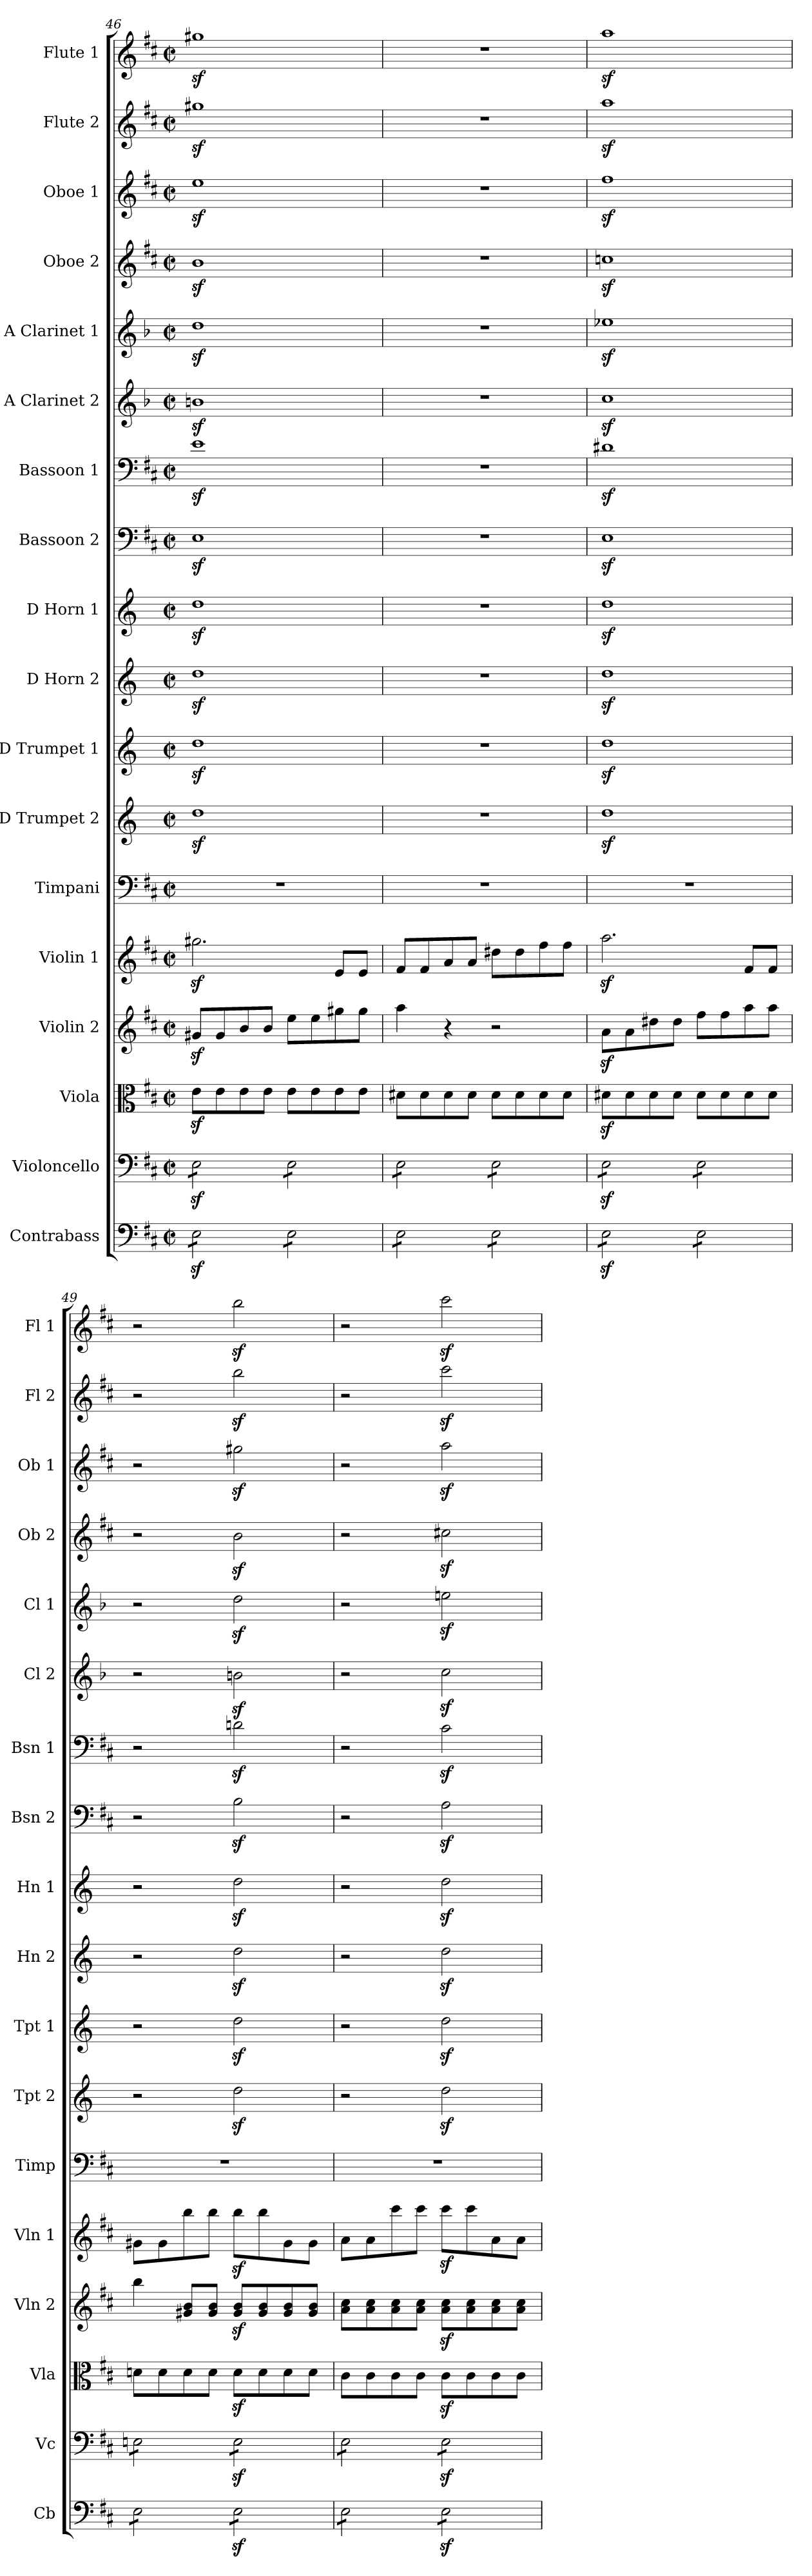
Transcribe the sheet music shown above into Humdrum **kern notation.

**kern	**kern	**kern	**kern	**kern	**kern	**kern	**kern	**kern	**kern	**kern	**kern	**kern	**kern	**kern	**kern	**kern	**kern
*part18	*part17	*part16	*part15	*part14	*part13	*part12	*part11	*part10	*part9	*part8	*part7	*part6	*part5	*part4	*part3	*part2	*part1
*staff18	*staff17	*staff16	*staff15	*staff14	*staff13	*staff12	*staff11	*staff10	*staff9	*staff8	*staff7	*staff6	*staff5	*staff4	*staff3	*staff2	*staff1
*I"Contrabass	*I"Violoncello	*I"Viola	*I"Violin 2	*I"Violin 1	*I"Timpani	*I"D Trumpet 2	*I"D Trumpet 1	*I"D Horn 2	*I"D Horn 1	*I"Bassoon 2	*I"Bassoon 1	*I"A Clarinet 2	*I"A Clarinet 1	*I"Oboe 2	*I"Oboe 1	*I"Flute 2	*I"Flute 1
*I'Cb	*I'Vc	*I'Vla	*I'Vln 2	*I'Vln 1	*I'Timp	*I'Tpt 2	*I'Tpt 1	*I'Hn 2	*I'Hn 1	*I'Bsn 2	*I'Bsn 1	*I'Cl 2	*I'Cl 1	*I'Ob 2	*I'Ob 1	*I'Fl 2	*I'Fl 1
*clefF4	*clefF4	*clefC3	*clefG2	*clefG2	*clefF4	*clefG2	*clefG2	*clefG2	*clefG2	*clefF4	*clefF4	*clefG2	*clefG2	*clefG2	*clefG2	*clefG2	*clefG2
*ITrd7c12	*	*	*	*	*	*ITrd-1c-2	*ITrd-1c-2	*ITrd6c10	*ITrd6c10	*	*	*ITrd2c3	*ITrd2c3	*	*	*	*
*k[f#c#]	*k[f#c#]	*k[f#c#]	*k[f#c#]	*k[f#c#]	*k[f#c#]	*k[f#c#]	*k[f#c#]	*k[f#c#]	*k[f#c#]	*k[f#c#]	*k[f#c#]	*k[f#c#]	*k[f#c#]	*k[f#c#]	*k[f#c#]	*k[f#c#]	*k[f#c#]
*M2/2	*M2/2	*M2/2	*M2/2	*M2/2	*M2/2	*M2/2	*M2/2	*M2/2	*M2/2	*M2/2	*M2/2	*M2/2	*M2/2	*M2/2	*M2/2	*M2/2	*M2/2
*met(c|)	*met(c|)	*met(c|)	*met(c|)	*met(c|)	*met(c|)	*met(c|)	*met(c|)	*met(c|)	*met(c|)	*met(c|)	*met(c|)	*met(c|)	*met(c|)	*met(c|)	*met(c|)	*met(c|)	*met(c|)
=46	=46	=46	=46	=46	=46	=46	=46	=46	=46	=46	=46	=46	=46	=46	=46	=46	=46
*tremolo	*	*	*	*	*	*	*	*	*	*	*	*	*	*	*	*	*
*	*tremolo	*	*	*	*	*	*	*	*	*	*	*	*	*	*	*	*
8EEz<\L	8Ez<\L	8ez<\L	8g#Xz</L	2.gg#Xz<\	1r	1eez<	1eez<	1ez<	1ez<	1Ez<	1ez<	1g#Xz<	1bz<	1bz<	1eez<	1gg#Xz<	1gg#Xz<
8EEz<\	8Ez<\	8e\	8g#/	.	.	.	.	.	.	.	.	.	.	.	.	.	.
8EEz<\	8Ez<\	8e\	8b/	.	.	.	.	.	.	.	.	.	.	.	.	.	.
8EEz<\J	8Ez<\J	8e\J	8b/J	.	.	.	.	.	.	.	.	.	.	.	.	.	.
8EE\L	8E\L	8e\L	8ee\L	.	.	.	.	.	.	.	.	.	.	.	.	.	.
8EE\	8E\	8e\	8ee\	.	.	.	.	.	.	.	.	.	.	.	.	.	.
8EE\	8E\	8e\	8gg#X\	8e/L	.	.	.	.	.	.	.	.	.	.	.	.	.
8EE\J	8E\J	8e\J	8gg#\J	8e/J	.	.	.	.	.	.	.	.	.	.	.	.	.
=47	=47	=47	=47	=47	=47	=47	=47	=47	=47	=47	=47	=47	=47	=47	=47	=47	=47
8EE\L	8E\L	8d#X\L	4aa\	8f#/L	1r	1r	1r	1r	1r	1r	1r	1r	1r	1r	1r	1r	1r
8EE\	8E\	8d#\	.	8f#/	.	.	.	.	.	.	.	.	.	.	.	.	.
8EE\	8E\	8d#\	4r	8a/	.	.	.	.	.	.	.	.	.	.	.	.	.
8EE\J	8E\J	8d#\J	.	8a/J	.	.	.	.	.	.	.	.	.	.	.	.	.
8EE\L	8E\L	8d#\L	2r	8dd#X\L	.	.	.	.	.	.	.	.	.	.	.	.	.
8EE\	8E\	8d#\	.	8dd#\	.	.	.	.	.	.	.	.	.	.	.	.	.
8EE\	8E\	8d#\	.	8ff#\	.	.	.	.	.	.	.	.	.	.	.	.	.
8EE\J	8E\J	8d#\J	.	8ff#\J	.	.	.	.	.	.	.	.	.	.	.	.	.
!!LO:PB:g=z
=48	=48	=48	=48	=48	=48	=48	=48	=48	=48	=48	=48	=48	=48	=48	=48	=48	=48
8EEz<\L	8Ez<\L	8d#Xz<\L	8az<\L	2.aaz<\	1r	1eez<	1eez<	1ez<	1ez<	1Ez<	1d#Xz<	1az<	1ccnz<	1ccnz<	1ff#z<	1aaz<	1aaz<
8EEz<\	8Ez<\	8d#\	8a\	.	.	.	.	.	.	.	.	.	.	.	.	.	.
8EEz<\	8Ez<\	8d#\	8dd#X\	.	.	.	.	.	.	.	.	.	.	.	.	.	.
8EEz<\J	8Ez<\J	8d#\J	8dd#\J	.	.	.	.	.	.	.	.	.	.	.	.	.	.
8EE\L	8E\L	8d#\L	8ff#\L	.	.	.	.	.	.	.	.	.	.	.	.	.	.
8EE\	8E\	8d#\	8ff#\	.	.	.	.	.	.	.	.	.	.	.	.	.	.
8EE\	8E\	8d#\	8aa\	8f#/L	.	.	.	.	.	.	.	.	.	.	.	.	.
8EE\J	8E\J	8d#\J	8aa\J	8f#/J	.	.	.	.	.	.	.	.	.	.	.	.	.
=49	=49	=49	=49	=49	=49	=49	=49	=49	=49	=49	=49	=49	=49	=49	=49	=49	=49
8EE\L	8En\L	8dn\L	4bb\	8g#X\L	1r	2r	2r	2r	2r	2r	2r	2r	2r	2r	2r	2r	2r
8EE\	8En\	8d\	.	8g#\	.	.	.	.	.	.	.	.	.	.	.	.	.
8EE\	8En\	8d\	8g#X/ 8b/L	8bb\	.	.	.	.	.	.	.	.	.	.	.	.	.
8EE\J	8En\J	8d\J	8g#/ 8b/J	8bb\J	.	.	.	.	.	.	.	.	.	.	.	.	.
8EEz<\L	8Ez<\L	8dz<\L	8g#/z< 8b/z<L	8bbz<\L	.	2eez<\	2eez<\	2ez<\	2ez<\	2Bz<\	2dnz<\	2g#Xz<\	2bz<\	2bz<\	2gg#Xz<\	2bbz<\	2bbz<\
8EEz<\	8Ez<\	8d\	8g#/ 8b/	8bb\	.	.	.	.	.	.	.	.	.	.	.	.	.
8EEz<\	8Ez<\	8d\	8g#/ 8b/	8g#\	.	.	.	.	.	.	.	.	.	.	.	.	.
8EEz<\J	8Ez<\J	8d\J	8g#/ 8b/J	8g#\J	.	.	.	.	.	.	.	.	.	.	.	.	.
=50	=50	=50	=50	=50	=50	=50	=50	=50	=50	=50	=50	=50	=50	=50	=50	=50	=50
8EE\L	8E\L	8c#\L	8a\ 8cc#\L	8a\L	1r	2r	2r	2r	2r	2r	2r	2r	2r	2r	2r	2r	2r
8EE\	8E\	8c#\	8a\ 8cc#\	8a\	.	.	.	.	.	.	.	.	.	.	.	.	.
8EE\	8E\	8c#\	8a\ 8cc#\	8ccc#\	.	.	.	.	.	.	.	.	.	.	.	.	.
8EE\J	8E\J	8c#\J	8a\ 8cc#\J	8ccc#\J	.	.	.	.	.	.	.	.	.	.	.	.	.
8EEz<\L	8Ez<\L	8c#z<\L	8a\z< 8cc#\z<L	8ccc#z<\L	.	2eez<\	2eez<\	2ez<\	2ez<\	2Az<\	2c#z<\	2az<\	2cc#Xz<\	2cc#Xz<\	2aaz<\	2ccc#z<\	2ccc#z<\
8EEz<\	8Ez<\	8c#\	8a\ 8cc#\	8ccc#\	.	.	.	.	.	.	.	.	.	.	.	.	.
8EEz<\	8Ez<\	8c#\	8a\ 8cc#\	8a\	.	.	.	.	.	.	.	.	.	.	.	.	.
8EEz<\J	8Ez<\J	8c#\J	8a\ 8cc#\J	8a\J	.	.	.	.	.	.	.	.	.	.	.	.	.
*	*Xtremolo	*	*	*	*	*	*	*	*	*	*	*	*	*	*	*	*
*Xtremolo	*	*	*	*	*	*	*	*	*	*	*	*	*	*	*	*	*
=	=	=	=	=	=	=	=	=	=	=	=	=	=	=	=	=	=
*-	*-	*-	*-	*-	*-	*-	*-	*-	*-	*-	*-	*-	*-	*-	*-	*-	*-
